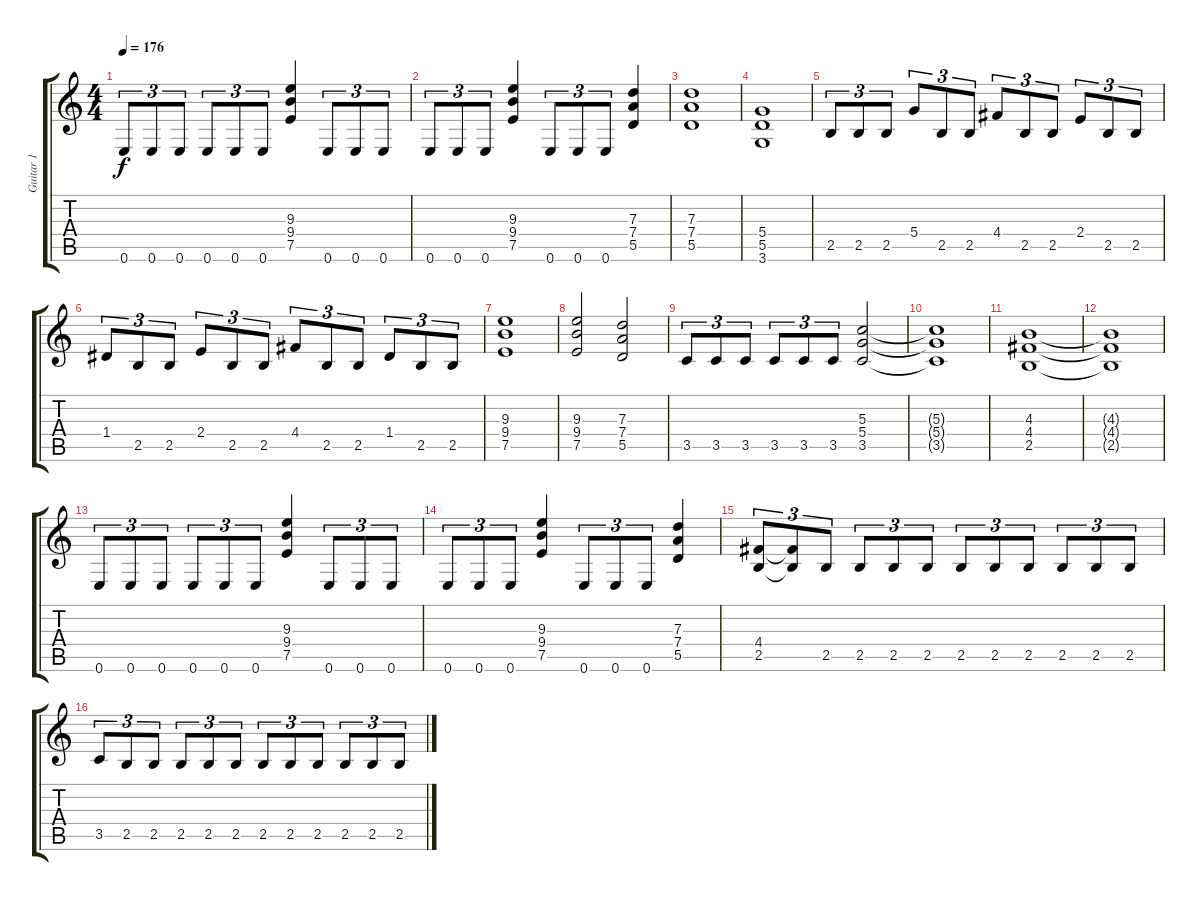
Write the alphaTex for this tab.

\track ("Guitar 1" "Guitar 1") {instrument overdrivenguitar}
\staff {score tabs}
\tuning (E4 B3 G3 D3 A2 E2) {hide}
\ts (4 4)
\tempo 176
\clef g2
\ks c
0.6.8{tu (3 2) dy f} 0.6.8{tu (3 2)} 0.6.8{tu (3 2)} 0.6.8{tu (3 2)} 0.6.8{tu (3 2)} 0.6.8{tu (3 2)} (9.3 9.4 7.5).4 0.6.8{tu (3 2)} 0.6.8{tu (3 2)} 0.6.8{tu (3 2)} |
0.6.8{tu (3 2)} 0.6.8{tu (3 2)} 0.6.8{tu (3 2)} (9.3 9.4 7.5).4 0.6.8{tu (3 2)} 0.6.8{tu (3 2)} 0.6.8{tu (3 2)} (7.3 7.4 5.5).4 |
(7.3 7.4 5.5).1 |
(5.4 5.5 3.6).1 |
\section ("" "")
2.5.8{tu (3 2)} 2.5.8{tu (3 2)} 2.5.8{tu (3 2)} 5.4.8{tu (3 2)} 2.5.8{tu (3 2)} 2.5.8{tu (3 2)} 4.4.8{tu (3 2)} 2.5.8{tu (3 2)} 2.5.8{tu (3 2)} 2.4.8{tu (3 2)} 2.5.8{tu (3 2)} 2.5.8{tu (3 2)} |
1.4.8{tu (3 2)} 2.5.8{tu (3 2)} 2.5.8{tu (3 2)} 2.4.8{tu (3 2)} 2.5.8{tu (3 2)} 2.5.8{tu (3 2)} 4.4.8{tu (3 2)} 2.5.8{tu (3 2)} 2.5.8{tu (3 2)} 1.4.8{tu (3 2)} 2.5.8{tu (3 2)} 2.5.8{tu (3 2)} |
(9.3 9.4 7.5).1 |
(9.3 9.4 7.5).2 (7.3 7.4 5.5).2 |
3.5.8{tu (3 2)} 3.5.8{tu (3 2)} 3.5.8{tu (3 2)} 3.5.8{tu (3 2)} 3.5.8{tu (3 2)} 3.5.8{tu (3 2)} (5.3 5.4 3.5).2 |
(5.3{t} 5.4{t} 3.5{t}).1 |
(4.3 4.4 2.5).1 |
(4.3{t} 4.4{t} 2.5{t}).1 |
\section ("" "")
0.6.8{tu (3 2)} 0.6.8{tu (3 2)} 0.6.8{tu (3 2)} 0.6.8{tu (3 2)} 0.6.8{tu (3 2)} 0.6.8{tu (3 2)} (9.3 9.4 7.5).4 0.6.8{tu (3 2)} 0.6.8{tu (3 2)} 0.6.8{tu (3 2)} |
0.6.8{tu (3 2)} 0.6.8{tu (3 2)} 0.6.8{tu (3 2)} (9.3 9.4 7.5).4 0.6.8{tu (3 2)} 0.6.8{tu (3 2)} 0.6.8{tu (3 2)} (7.3 7.4 5.5).4 |
(4.4 2.5).8{tu (3 2)} (4.4{t} 2.5{t}).8{tu (3 2)} 2.5.8{tu (3 2)} 2.5.8{tu (3 2)} 2.5.8{tu (3 2)} 2.5.8{tu (3 2)} 2.5.8{tu (3 2)} 2.5.8{tu (3 2)} 2.5.8{tu (3 2)} 2.5.8{tu (3 2)} 2.5.8{tu (3 2)} 2.5.8{tu (3 2)} |
3.5.8{tu (3 2)} 2.5.8{tu (3 2)} 2.5.8{tu (3 2)} 2.5.8{tu (3 2)} 2.5.8{tu (3 2)} 2.5.8{tu (3 2)} 2.5.8{tu (3 2)} 2.5.8{tu (3 2)} 2.5.8{tu (3 2)} 2.5.8{tu (3 2)} 2.5.8{tu (3 2)} 2.5.8{tu (3 2)}
